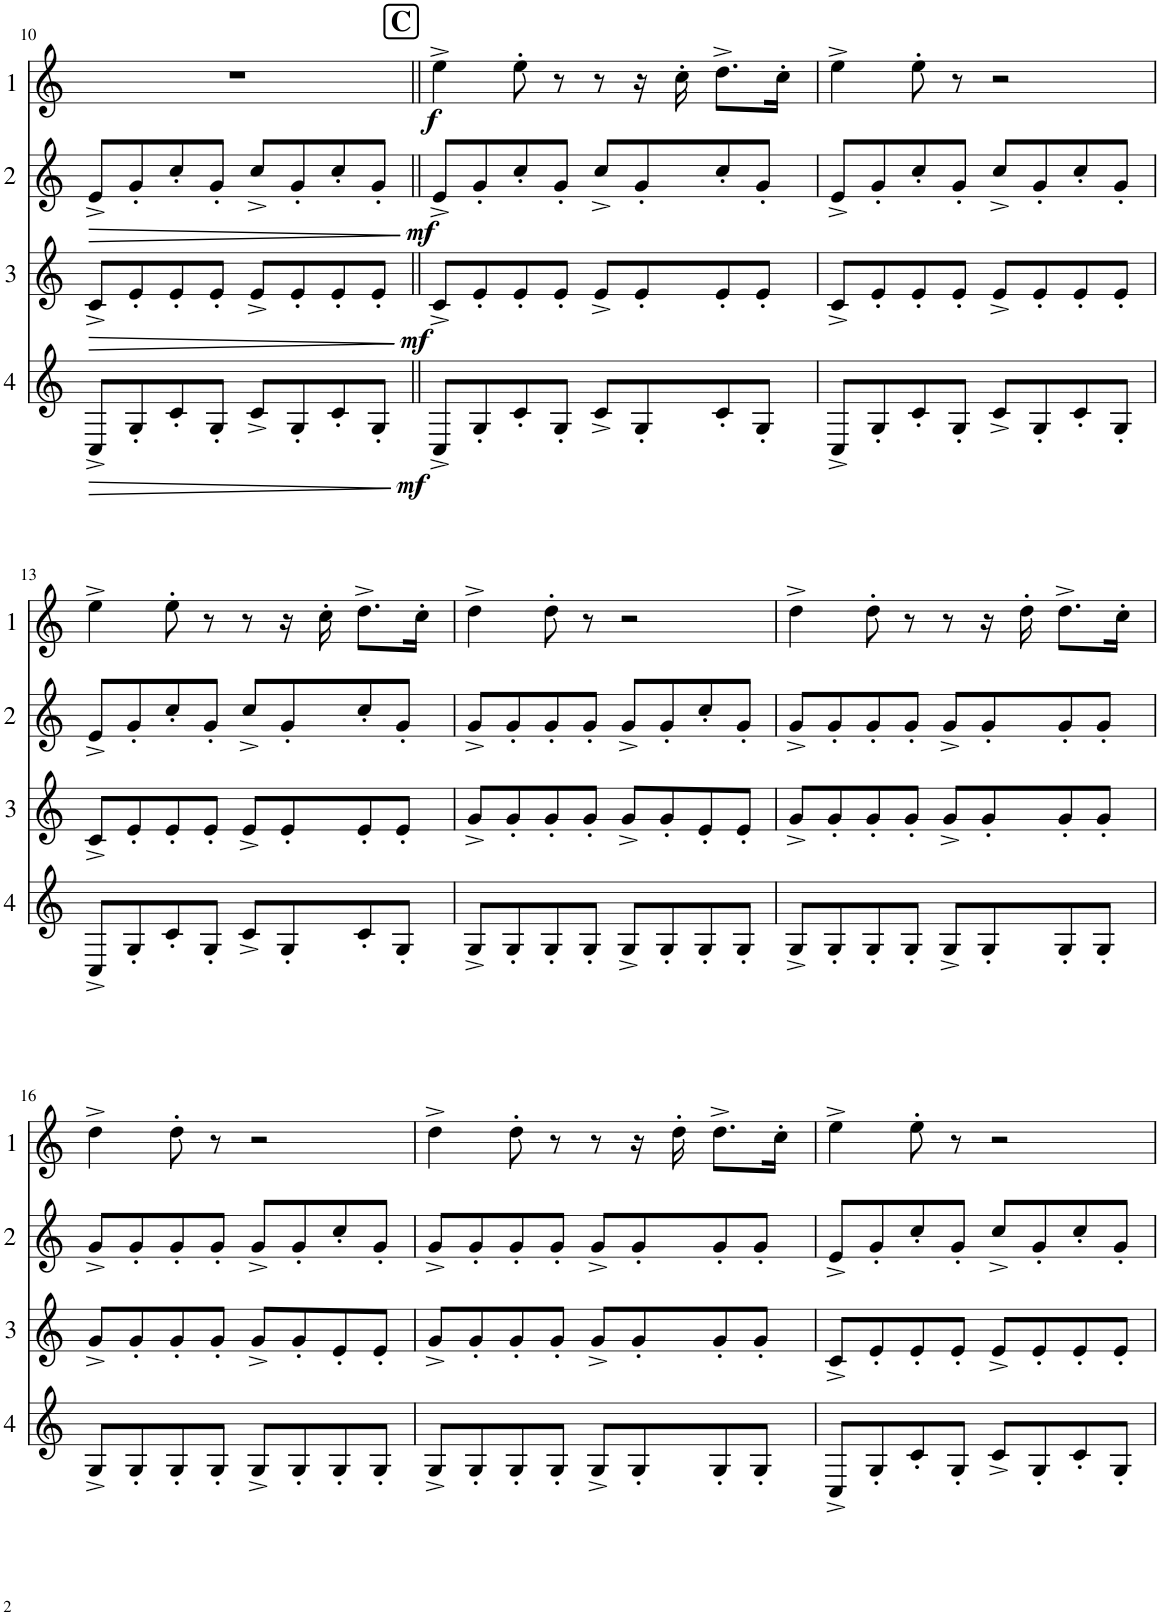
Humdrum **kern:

**kern	**dynam	**kern	**dynam	**kern	**dynam	**kern	**dynam
*part4	*part4	*part3	*part3	*part2	*part2	*part1	*part1
*staff4	*staff4	*staff3	*staff3	*staff2	*staff2	*staff1	*staff1
*I"Cor 4	*	*I"Cor 3	*	*I"Cor 2	*	*I"Cor 1	*
!!LO:PB:g=z
*clefG2	*	*clefG2	*	*clefG2	*	*clefG2	*
*Trd4c7	*	*Trd4c7	*	*Trd4c7	*	*Trd4c7	*
*k[]	*	*k[]	*	*k[]	*	*k[]	*
*M4/4	*	*M4/4	*	*M4/4	*	*M4/4	*
=10	=10	=10	=10	=10	=10	=10	=10
!	!LO:HP:b	!	!LO:HP:b	!	!LO:HP:b	!	!
8C^/L	>	8c^/L	>	8e^/L	>	1r	.
8G'/	.	8e'/	.	8g'/	.	.	.
8c'/	.	8e'/	.	8cc'/	.	.	.
8G'/J	.	8e'/J	.	8g'/J	.	.	.
8c^/L	.	8e^/L	.	8cc^/L	.	.	.
8G'/	.	8e'/	.	8g'/	.	.	.
8c'/	.	8e'/	.	8cc'/	.	.	.
8G'/J	.	8e'/J	.	8g'/J	.	.	.
.	]	.	]	.	]	.	.
!!LO:REH:place=s1:a:B:cj:fs=14:t=C
=11||	=11||	=11||	=11||	=11||	=11||	=11||	=11||
!	!LO:DY:b	!	!LO:DY:b	!	!LO:DY:b	!	!LO:DY:b
8C^/L	mf	8c^/L	mf	8e^/L	mf	4ee^\	f
8G'/	.	8e'/	.	8g'/	.	.	.
8c'/	.	8e'/	.	8cc'/	.	8ee'\	.
8G'/J	.	8e'/J	.	8g'/J	.	8r	.
8c^/L	.	8e^/L	.	8cc^/L	.	8r	.
8G'/	.	8e'/	.	8g'/	.	16r	.
.	.	.	.	.	.	16cc'\	.
8c'/	.	8e'/	.	8cc'/	.	8.dd^\L	.
8G'/J	.	8e'/J	.	8g'/J	.	.	.
.	.	.	.	.	.	16cc'\Jk	.
=12	=12	=12	=12	=12	=12	=12	=12
8C^/L	.	8c^/L	.	8e^/L	.	4ee^\	.
8G'/	.	8e'/	.	8g'/	.	.	.
8c'/	.	8e'/	.	8cc'/	.	8ee'\	.
8G'/J	.	8e'/J	.	8g'/J	.	8r	.
8c^/L	.	8e^/L	.	8cc^/L	.	2r	.
8G'/	.	8e'/	.	8g'/	.	.	.
8c'/	.	8e'/	.	8cc'/	.	.	.
8G'/J	.	8e'/J	.	8g'/J	.	.	.
!!LO:LB:g=z
=13	=13	=13	=13	=13	=13	=13	=13
8C^/L	.	8c^/L	.	8e^/L	.	4ee^\	.
8G'/	.	8e'/	.	8g'/	.	.	.
8c'/	.	8e'/	.	8cc'/	.	8ee'\	.
8G'/J	.	8e'/J	.	8g'/J	.	8r	.
8c^/L	.	8e^/L	.	8cc^/L	.	8r	.
8G'/	.	8e'/	.	8g'/	.	16r	.
.	.	.	.	.	.	16cc'\	.
8c'/	.	8e'/	.	8cc'/	.	8.dd^\L	.
8G'/J	.	8e'/J	.	8g'/J	.	.	.
.	.	.	.	.	.	16cc'\Jk	.
=14	=14	=14	=14	=14	=14	=14	=14
8G^/L	.	8g^/L	.	8g^/L	.	4dd^\	.
8G'/	.	8g'/	.	8g'/	.	.	.
8G'/	.	8g'/	.	8g'/	.	8dd'\	.
8G'/J	.	8g'/J	.	8g'/J	.	8r	.
8G^/L	.	8g^/L	.	8g^/L	.	2r	.
8G'/	.	8g'/	.	8g'/	.	.	.
8G'/	.	8e'/	.	8cc'/	.	.	.
8G'/J	.	8e'/J	.	8g'/J	.	.	.
=15	=15	=15	=15	=15	=15	=15	=15
8G^/L	.	8g^/L	.	8g^/L	.	4dd^\	.
8G'/	.	8g'/	.	8g'/	.	.	.
8G'/	.	8g'/	.	8g'/	.	8dd'\	.
8G'/J	.	8g'/J	.	8g'/J	.	8r	.
8G^/L	.	8g^/L	.	8g^/L	.	8r	.
8G'/	.	8g'/	.	8g'/	.	16r	.
.	.	.	.	.	.	16dd'\	.
8G'/	.	8g'/	.	8g'/	.	8.dd^\L	.
8G'/J	.	8g'/J	.	8g'/J	.	.	.
.	.	.	.	.	.	16cc'\Jk	.
!!LO:LB:g=z
=16	=16	=16	=16	=16	=16	=16	=16
8G^/L	.	8g^/L	.	8g^/L	.	4dd^\	.
8G'/	.	8g'/	.	8g'/	.	.	.
8G'/	.	8g'/	.	8g'/	.	8dd'\	.
8G'/J	.	8g'/J	.	8g'/J	.	8r	.
8G^/L	.	8g^/L	.	8g^/L	.	2r	.
8G'/	.	8g'/	.	8g'/	.	.	.
8G'/	.	8e'/	.	8cc'/	.	.	.
8G'/J	.	8e'/J	.	8g'/J	.	.	.
=17	=17	=17	=17	=17	=17	=17	=17
8G^/L	.	8g^/L	.	8g^/L	.	4dd^\	.
8G'/	.	8g'/	.	8g'/	.	.	.
8G'/	.	8g'/	.	8g'/	.	8dd'\	.
8G'/J	.	8g'/J	.	8g'/J	.	8r	.
8G^/L	.	8g^/L	.	8g^/L	.	8r	.
8G'/	.	8g'/	.	8g'/	.	16r	.
.	.	.	.	.	.	16dd'\	.
8G'/	.	8g'/	.	8g'/	.	8.dd^\L	.
8G'/J	.	8g'/J	.	8g'/J	.	.	.
.	.	.	.	.	.	16cc'\Jk	.
=18	=18	=18	=18	=18	=18	=18	=18
8C^/L	.	8c^/L	.	8e^/L	.	4ee^\	.
8G'/	.	8e'/	.	8g'/	.	.	.
8c'/	.	8e'/	.	8cc'/	.	8ee'\	.
8G'/J	.	8e'/J	.	8g'/J	.	8r	.
8c^/L	.	8e^/L	.	8cc^/L	.	2r	.
8G'/	.	8e'/	.	8g'/	.	.	.
8c'/	.	8e'/	.	8cc'/	.	.	.
8G'/J	.	8e'/J	.	8g'/J	.	.	.
=	=	=	=	=	=	=	=
*-	*-	*-	*-	*-	*-	*-	*-
